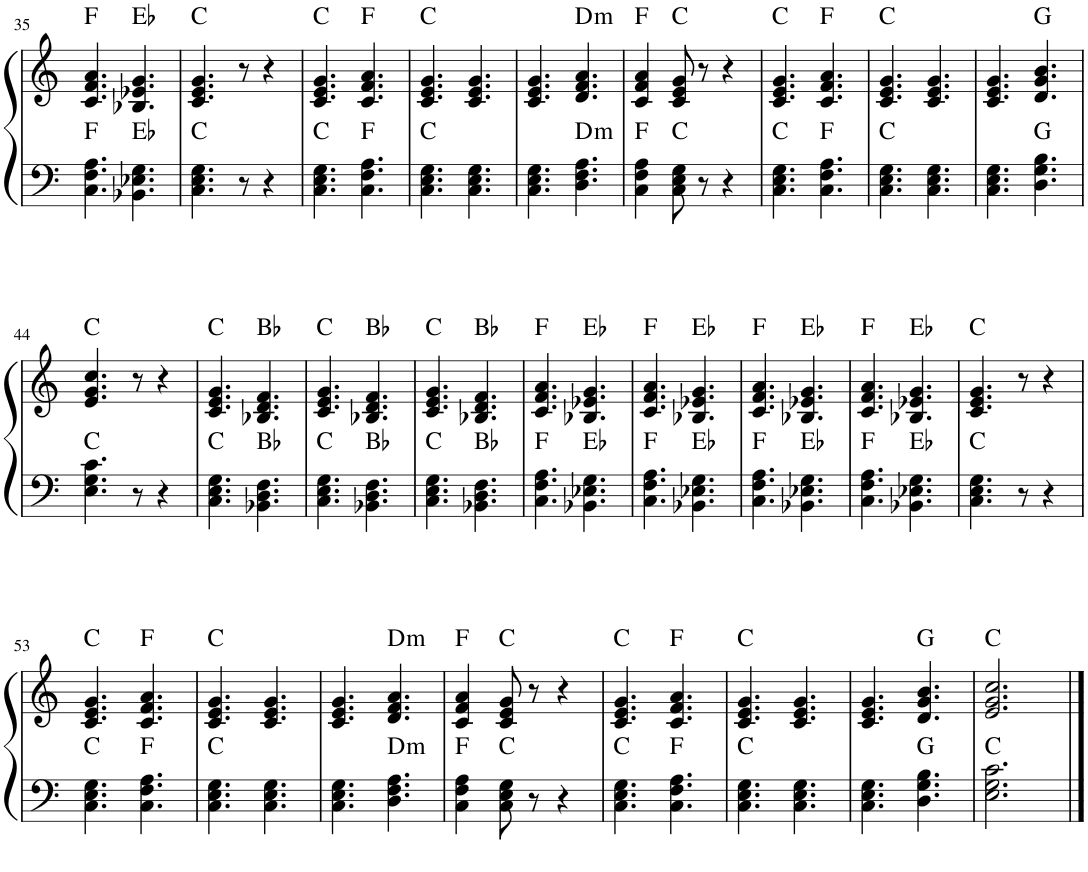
**kern	**kern	**harte
*part1	*part1	*part1
*staff2	*staff1	*
*I"Piano	*	*
*I'Pno.	*	*
!!LO:PB:g=z
*clefF4	*clefG2	*
*k[]	*k[]	*
*M6/8	*M6/8	*
=35	=35	=35
4.C\ 4.F\ 4.A\	4.c/ 4.f/ 4.a/	F:maj F:maj
4.BB-X\ 4.E-X\ 4.G\	4.B-X/ 4.e-X/ 4.g/	Eb:maj Eb:maj
=36	=36	=36
4.C\ 4.E\ 4.G\	4.c/ 4.e/ 4.g/	C:maj C:maj
8r	8r	.
4r	4r	.
=37	=37	=37
4.C\ 4.E\ 4.G\	4.c/ 4.e/ 4.g/	C:maj C:maj
4.C\ 4.F\ 4.A\	4.c/ 4.f/ 4.a/	F:maj F:maj
=38	=38	=38
4.C\ 4.E\ 4.G\	4.c/ 4.e/ 4.g/	C:maj C:maj
4.C\ 4.E\ 4.G\	4.c/ 4.e/ 4.g/	.
=39	=39	=39
4.C\ 4.E\ 4.G\	4.c/ 4.e/ 4.g/	.
!	!	!LO:H:n=1:kt=m
!	!	!LO:H:n=2:kt=m
4.D\ 4.F\ 4.A\	4.d/ 4.f/ 4.a/	D:min D:min
=40	=40	=40
4C\ 4F\ 4A\	4c/ 4f/ 4a/	F:maj F:maj
8C\ 8E\ 8G\	8c/ 8e/ 8g/	C:maj C:maj
8r	8r	.
4r	4r	.
=41	=41	=41
4.C\ 4.E\ 4.G\	4.c/ 4.e/ 4.g/	C:maj C:maj
4.C\ 4.F\ 4.A\	4.c/ 4.f/ 4.a/	F:maj F:maj
=42	=42	=42
4.C\ 4.E\ 4.G\	4.c/ 4.e/ 4.g/	C:maj C:maj
4.C\ 4.E\ 4.G\	4.c/ 4.e/ 4.g/	.
=43	=43	=43
4.C\ 4.E\ 4.G\	4.c/ 4.e/ 4.g/	.
4.D\ 4.G\ 4.B\	4.d/ 4.g/ 4.b/	G:maj G:maj
!!LO:LB:g=z
=44	=44	=44
4.E\ 4.G\ 4.c\	4.e/ 4.g/ 4.cc/	C:maj C:maj
8r	8r	.
4r	4r	.
=45	=45	=45
4.C\ 4.E\ 4.G\	4.c/ 4.e/ 4.g/	C:maj C:maj
4.BB-X\ 4.D\ 4.F\	4.B-X/ 4.d/ 4.f/	Bb:maj Bb:maj
=46	=46	=46
4.C\ 4.E\ 4.G\	4.c/ 4.e/ 4.g/	C:maj C:maj
4.BB-X\ 4.D\ 4.F\	4.B-X/ 4.d/ 4.f/	Bb:maj Bb:maj
=47	=47	=47
4.C\ 4.E\ 4.G\	4.c/ 4.e/ 4.g/	C:maj C:maj
4.BB-X\ 4.D\ 4.F\	4.B-X/ 4.d/ 4.f/	Bb:maj Bb:maj
=48	=48	=48
4.C\ 4.F\ 4.A\	4.c/ 4.f/ 4.a/	F:maj F:maj
4.BB-X\ 4.E-X\ 4.G\	4.B-X/ 4.e-X/ 4.g/	Eb:maj Eb:maj
=49	=49	=49
4.C\ 4.F\ 4.A\	4.c/ 4.f/ 4.a/	F:maj F:maj
4.BB-X\ 4.E-X\ 4.G\	4.B-X/ 4.e-X/ 4.g/	Eb:maj Eb:maj
=50	=50	=50
4.C\ 4.F\ 4.A\	4.c/ 4.f/ 4.a/	F:maj F:maj
4.BB-X\ 4.E-X\ 4.G\	4.B-X/ 4.e-X/ 4.g/	Eb:maj Eb:maj
=51	=51	=51
4.C\ 4.F\ 4.A\	4.c/ 4.f/ 4.a/	F:maj F:maj
4.BB-X\ 4.E-X\ 4.G\	4.B-X/ 4.e-X/ 4.g/	Eb:maj Eb:maj
=52	=52	=52
4.C\ 4.E\ 4.G\	4.c/ 4.e/ 4.g/	C:maj C:maj
8r	8r	.
4r	4r	.
!!LO:LB:g=z
=53	=53	=53
4.C\ 4.E\ 4.G\	4.c/ 4.e/ 4.g/	C:maj C:maj
4.C\ 4.F\ 4.A\	4.c/ 4.f/ 4.a/	F:maj F:maj
=54	=54	=54
4.C\ 4.E\ 4.G\	4.c/ 4.e/ 4.g/	C:maj C:maj
4.C\ 4.E\ 4.G\	4.c/ 4.e/ 4.g/	.
=55	=55	=55
4.C\ 4.E\ 4.G\	4.c/ 4.e/ 4.g/	.
!	!	!LO:H:n=1:kt=m
!	!	!LO:H:n=2:kt=m
4.D\ 4.F\ 4.A\	4.d/ 4.f/ 4.a/	D:min D:min
=56	=56	=56
4C\ 4F\ 4A\	4c/ 4f/ 4a/	F:maj F:maj
8C\ 8E\ 8G\	8c/ 8e/ 8g/	C:maj C:maj
8r	8r	.
4r	4r	.
=57	=57	=57
4.C\ 4.E\ 4.G\	4.c/ 4.e/ 4.g/	C:maj C:maj
4.C\ 4.F\ 4.A\	4.c/ 4.f/ 4.a/	F:maj F:maj
=58	=58	=58
4.C\ 4.E\ 4.G\	4.c/ 4.e/ 4.g/	C:maj C:maj
4.C\ 4.E\ 4.G\	4.c/ 4.e/ 4.g/	.
=59	=59	=59
4.C\ 4.E\ 4.G\	4.c/ 4.e/ 4.g/	.
4.D\ 4.G\ 4.B\	4.d/ 4.g/ 4.b/	G:maj G:maj
=60	=60	=60
2.E\ 2.G\ 2.c\	2.e/ 2.g/ 2.cc/	C:maj C:maj
==	==	==
*-	*-	*-
